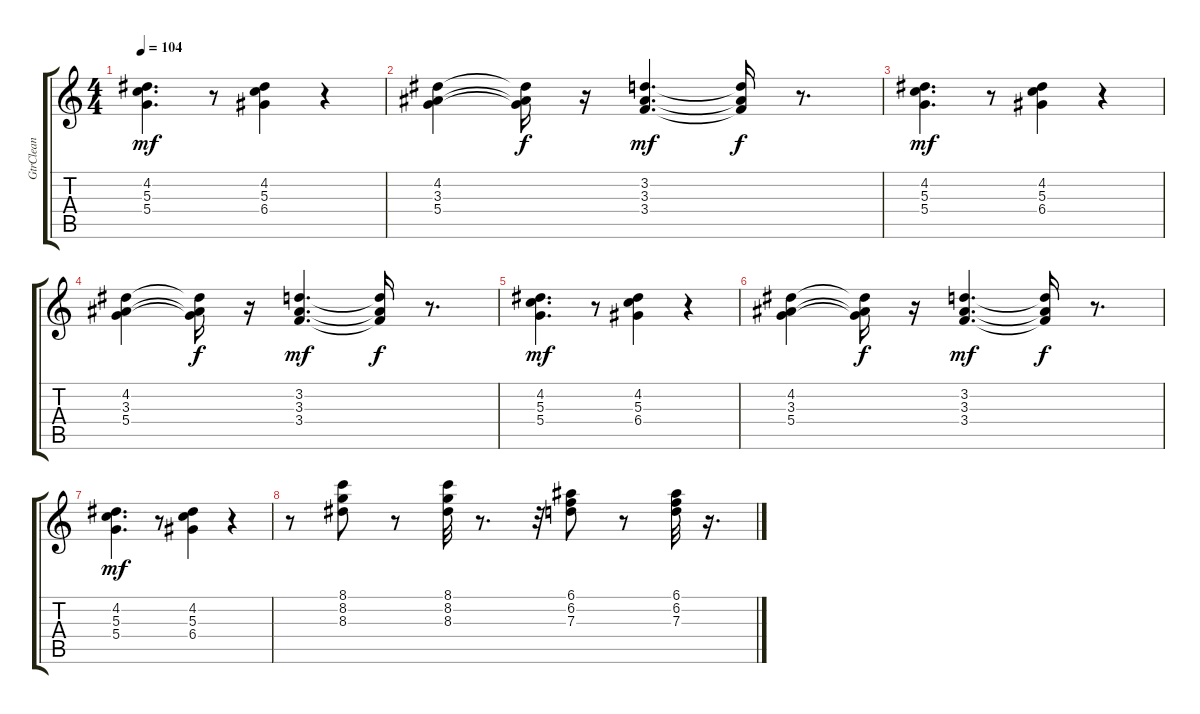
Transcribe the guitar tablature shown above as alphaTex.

\track ("GtrClean               " "GtrClean  ") {instrument electricguitarclean}
\staff {score tabs}
\tuning (E4 B3 G3 D3 A2 E2) {hide}
\ts (4 4)
\tempo 104
\clef g2
\ks c
(4.2 5.3 5.4).4{d dy mf} r.8 (4.2 5.3 6.4).4 r.4 |
(4.2 3.3 5.4).4 (4.2{t} 3.3{t} 5.4{t}).16{dy f} r.16 (3.2 3.3 3.4).4{d dy mf} (3.2{t} 3.3{t} 3.4{t}).16{dy f} r.8{d} |
(4.2 5.3 5.4).4{d dy mf} r.8 (4.2 5.3 6.4).4 r.4 |
(4.2 3.3 5.4).4 (4.2{t} 3.3{t} 5.4{t}).16{dy f} r.16 (3.2 3.3 3.4).4{d dy mf} (3.2{t} 3.3{t} 3.4{t}).16{dy f} r.8{d} |
(4.2 5.3 5.4).4{d dy mf} r.8 (4.2 5.3 6.4).4 r.4 |
(4.2 3.3 5.4).4 (4.2{t} 3.3{t} 5.4{t}).16{dy f} r.16 (3.2 3.3 3.4).4{d dy mf} (3.2{t} 3.3{t} 3.4{t}).16{dy f} r.8{d} |
(4.2 5.3 5.4).4{d dy mf} r.8 (4.2 5.3 6.4).4 r.4 |
r.8 (8.1 8.2 8.3).8 r.8 (8.1 8.2 8.3).32 r.8{d} r.32 (6.1 6.2 7.3).8 r.8 (6.1 6.2 7.3).32 r.16{d}
